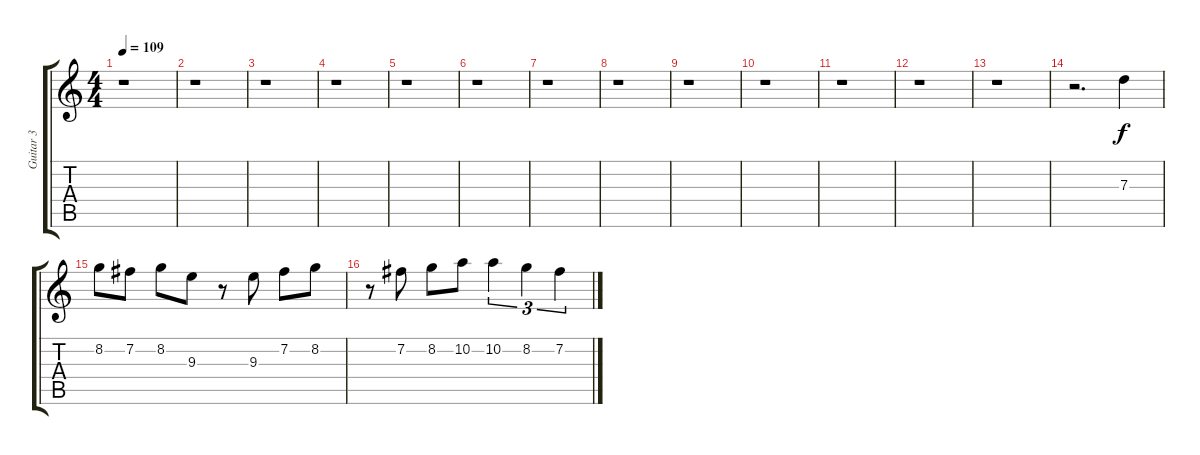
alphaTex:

\track ("Guitar 3" "Guitar 3") {instrument distortionguitar}
\staff {score tabs}
\tuning (E4 B3 G3 D3 A2 E2) {hide}
\ts (4 4)
\tempo 109
\clef g2
\ks c
r.1{dy f} |
r.1 |
r.1 |
r.1 |
r.1 |
r.1 |
r.1 |
r.1 |
r.1 |
r.1 |
r.1 |
r.1 |
r.1 |
r.2{d} 7.3.4{volume 15 balance 8 instrument distortionguitar} |
8.2.8 7.2.8 8.2.8 9.3.8 r.8 9.3.8 7.2.8 8.2.8 |
r.8 7.2.8 8.2.8 10.2.8 10.2.4{tu (3 2)} 8.2.4{tu (3 2)} 7.2.4{tu (3 2)}
